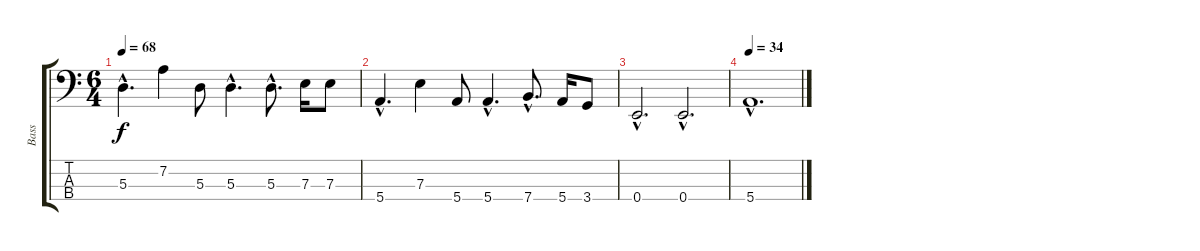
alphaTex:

\track ("Bass" "Bass") {instrument fretlessbass}
\staff {score tabs}
\tuning (G2 D2 A1 E1) {hide}
\ts (6 4)
\tempo 68
\clef f4
\ks c
5.3{hac}.4{d dy f} 7.2.4 5.3.8 5.3{hac}.4{d} 5.3{hac}.8{d} 7.3.16 7.3.8 |
5.4{hac}.4{d} 7.3.4 5.4.8 5.4{hac}.4{d} 7.4{hac}.8{d} 5.4.16 3.4.8 |
0.4{hac}.2{d} 0.4{hac}.2{d} |
\tempo 34
5.4{hac}.1{d}
